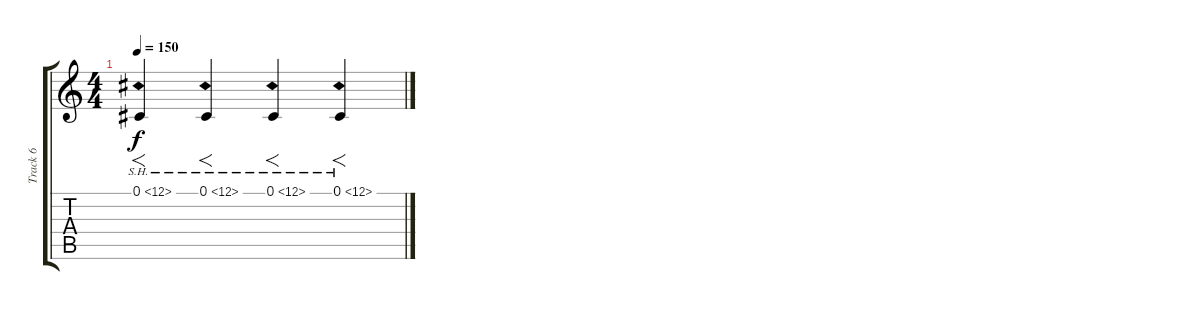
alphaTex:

\track ("Track 6" "Track 6") {instrument fx1rain}
\staff {score tabs}
\tuning (Db4 Ab3 E3 B2 Gb2 B1) {hide}
\ts (4 4)
\tempo 150
\clef g2
\ks c
0.1{sh 12}.4{f dy f} 0.1{sh 12}.4{f} 0.1{sh 12}.4{f} 0.1{sh 12}.4{f}
